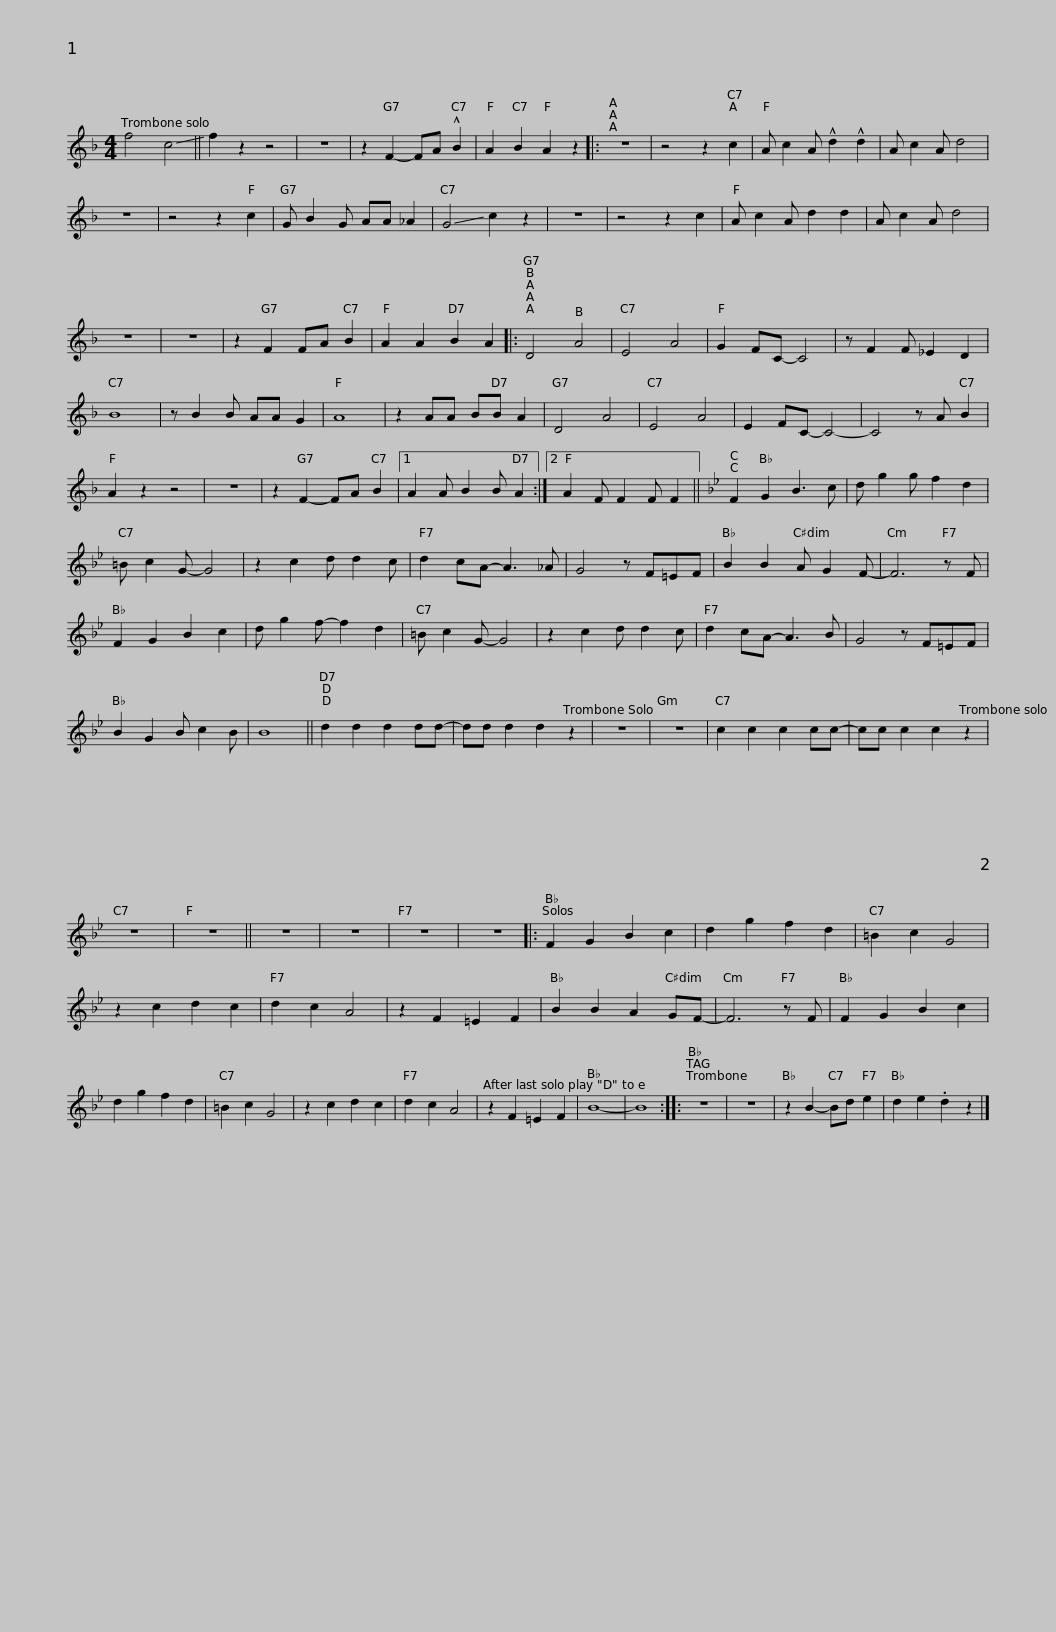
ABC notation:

X:1
L:1/8
M:4/4
I:linebreak $
K:F
V:1 treble
V:1
 f4 !-(!c4 || !-)!f2 z2 z4 | z8 | z2 F2- FA !^!B2 | A2 B2 A2 z2 |:$ %5
 z8 | z4 z2 c2 | A c2 A !^!d2 !^!d2 | A c2 A d4 | z8 | %10
 z4 z2 c2 | G B2 G AA _A2 |$ !-(!G4 !-)!c2 z2 | z8 | z4 z2 c2 | %15
 A c2 A d2 d2 |$ A c2 A d4 | z8 | z8 | z2 F2 FA B2 | %20
 A2 A2 B2 A2 |:$ D4 A4 | E4 A4 | G2 FC- C4 | z F2 F _E2 D2 | %25
 B8 | z B2 B AA G2 | A8 |$ z2 AA BB A2 | D4 A4 | %30
 E4 A4 | E2 FC- C4- | C4 z A B2 |$ A2 z2 z4 | z8 | %35
 z2 F2- FA B2 |1 A2 A B2 B A2 :|2 A2 F F2 F F2 ||$[K:Bb] F2 G2 B3 c | d g2 g f2 d2 | %40
 =B c2 G- G4 | z2 c2 d d2 c | d2 cA- A3 _A | G4 z F=EF |$ B2 B2 A G2 F- | %45
 F6 z F | F2 G2 B2 c2 | d g2 f- f2 d2 | =B c2 G- G4 |$ z2 c2 d d2 c | %50
 d2 cA- A3 B | G4 z F=EF | B2 G2 B c2 B | B8 ||$ d2 d2 d2 dd- | %55
 dd d2 d2 z2 | z8 | z8 | c2 c2 c2 cc- |$ cc c2 c2 z2 | %60
 z8 | z8 || z8 | z8 | z8 | %65
 z8 |:$ F2 G2 B2 c2 | d2 g2 f2 d2 | =B2 c2 G4 | z2 c2 d2 c2 | %70
 d2 c2 A4 | z2 F2 =E2 F2 | B2 B2 A2 GF- |$ F6 z F | F2 G2 B2 c2 | %75
 d2 g2 f2 d2 | =B2 c2 G4 |$ z2 c2 d2 c2 | d2 c2 A4 | z2 F2 =E2 F2 | %80
 B8- | B8 ::$ z8 | z8 | z2 B2- Bd e2 | %85
 d2 e2 .d2 z2 |] %86
